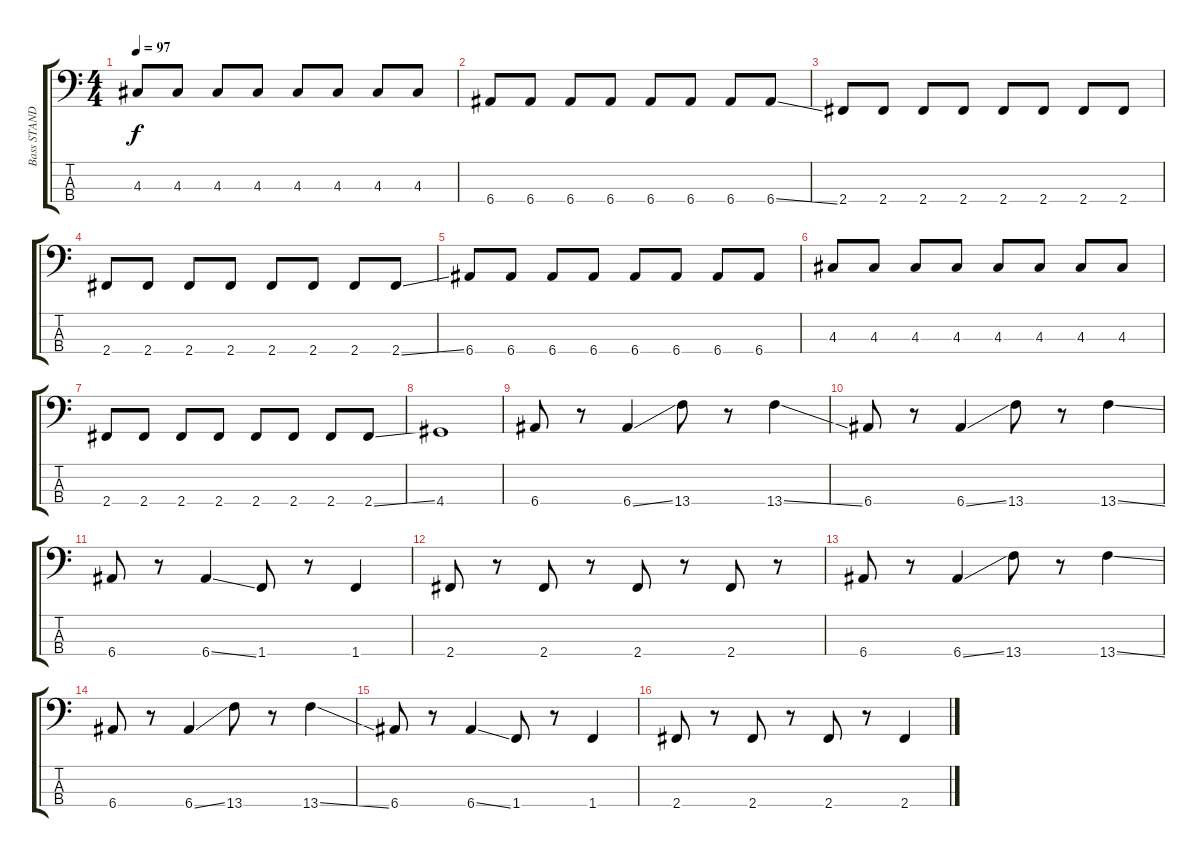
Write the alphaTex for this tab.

\track ("Bass STANDARD" "Bass STAND") {instrument electricbasspick}
\staff {score tabs}
\tuning (G2 D2 A1 E1) {hide}
\ts (4 4)
\tempo 97
\clef f4
\ks c
4.3.8{dy f} 4.3.8 4.3.8 4.3.8 4.3.8 4.3.8 4.3.8 4.3.8 |
6.4.8 6.4.8 6.4.8 6.4.8 6.4.8 6.4.8 6.4.8 6.4{ss}.8 |
2.4.8 2.4.8 2.4.8 2.4.8 2.4.8 2.4.8 2.4.8 2.4.8 |
2.4.8 2.4.8 2.4.8 2.4.8 2.4.8 2.4.8 2.4.8 2.4{ss}.8 |
6.4.8 6.4.8 6.4.8 6.4.8 6.4.8 6.4.8 6.4.8 6.4.8 |
4.3.8 4.3.8 4.3.8 4.3.8 4.3.8 4.3.8 4.3.8 4.3.8 |
2.4.8 2.4.8 2.4.8 2.4.8 2.4.8 2.4.8 2.4.8 2.4{ss}.8 |
4.4.1 |
6.4.8 r.8 6.4{ss}.4 13.4.8 r.8 13.4{ss}.4 |
6.4.8 r.8 6.4{ss}.4 13.4.8 r.8 13.4{ss}.4 |
6.4.8 r.8 6.4{ss}.4 1.4.8 r.8 1.4.4 |
2.4.8 r.8 2.4.8 r.8 2.4.8 r.8 2.4.8 r.8 |
6.4.8 r.8 6.4{ss}.4 13.4.8 r.8 13.4{ss}.4 |
6.4.8 r.8 6.4{ss}.4 13.4.8 r.8 13.4{ss}.4 |
6.4.8 r.8 6.4{ss}.4 1.4.8 r.8 1.4.4 |
2.4.8 r.8 2.4.8 r.8 2.4.8 r.8 2.4.4
